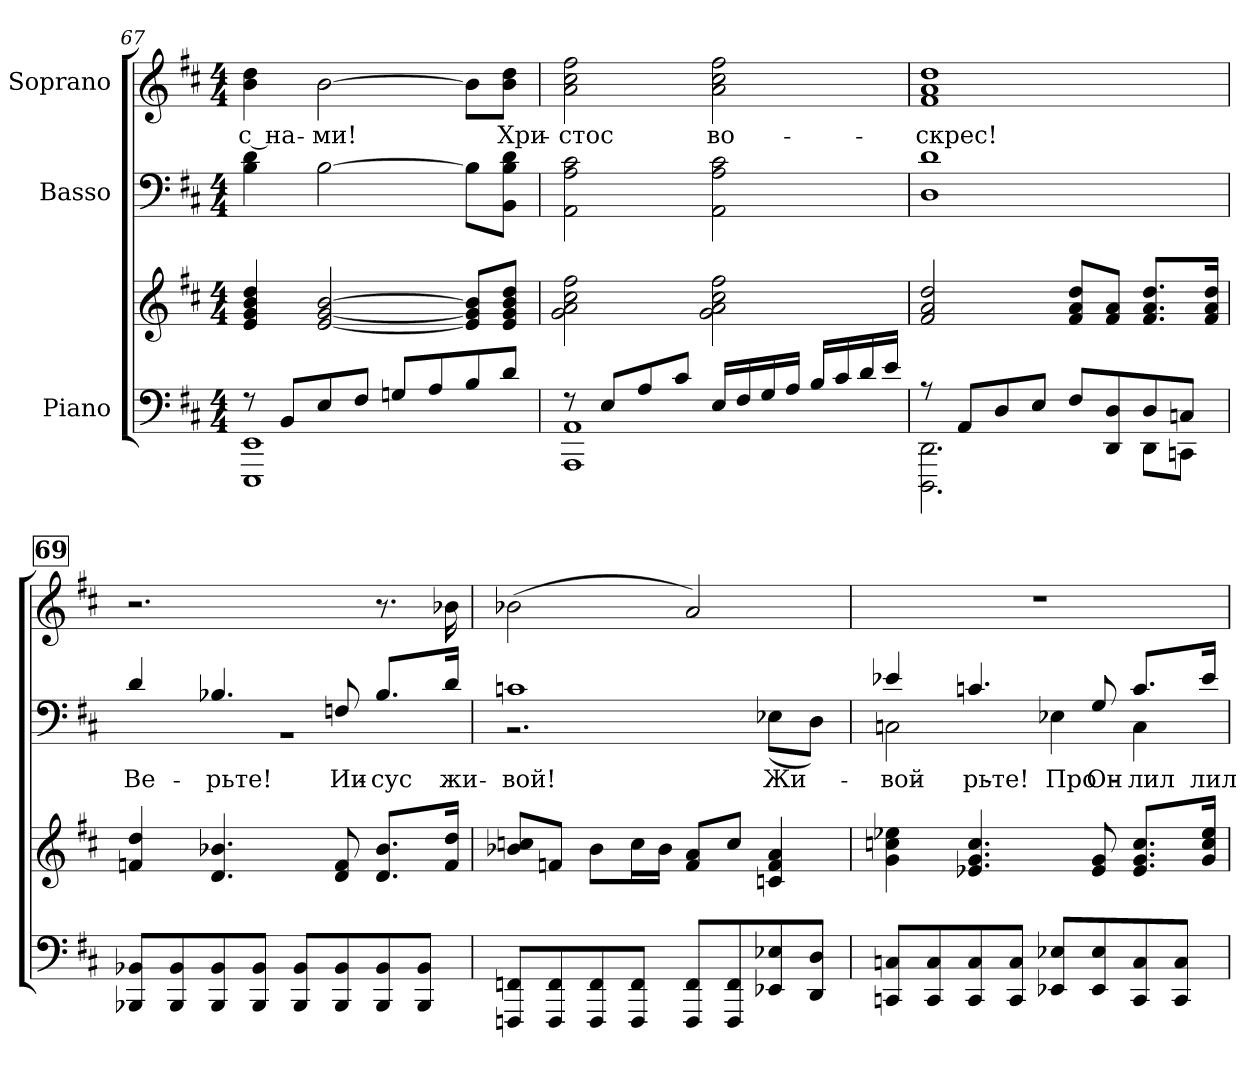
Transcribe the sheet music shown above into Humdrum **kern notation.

**kern	**kern	**kern	**text	**kern	**text
*part3	*part3	*part2	*part2	*part1	*part1
*staff4	*staff3	*staff2	*staff2	*staff1	*staff1
*I"Piano	*	*I"Basso	*	*I"Soprano	*
*clefF4	*clefG2	*clefF4	*	*clefG2	*
*k[f#c#]	*k[f#c#]	*k[f#c#]	*	*k[f#c#]	*
*D:	*D:	*D:	*	*D:	*
*M4/4	*M4/4	*M4/4	*	*M4/4	*
=67	=67	=67	=67	=67	=67
*^	*	*	*	*	*
!	!	!	!	!	!	!LO:LY:b:color=#000000
8r	1EEEi 1EEi	4ei/ 4gi 4bi 4ddi	4Bi\ 4di	.	4bi\ 4ddi	с на-
8BBi/L	.	.	.	.	.	.
!	!	!	!	!	!	!LO:LY:b:color=#000000
8Ei/	.	[<2ei/ [<2gi [>2bi	[>2Bi\	.	[>2bi\	-ми!
8F#i/J	.	.	.	.	.	.
8Gni/L	.	.	.	.	.	.
8Ai/	.	.	.	.	.	.
8Bi/	.	8ei/] 8gi] 8bi]L	8Bi\L]	.	8bi\L]	.
!	!	!	!	!	!	!LO:LY:b:color=#000000
8di/J	.	8ei/ 8gi 8bi 8ddiJ	8BBi\ 8Bi 8diJ	.	8bi\ 8ddiJ	Хри-
!!LO:LB:g=z
=68	=68	=68	=68	=68	=68	=68
!	!	!	!	!	!	!LO:LY:b:color=#000000
8r	1AAAi 1AAi	2gi\ 2ai 2cc#i 2ff#i	2AAi\ 2Ai 2c#i	.	2ai\ 2cc#i 2ff#i	-стос
8Ei/L	.	.	.	.	.	.
8Ai/	.	.	.	.	.	.
8c#i/J	.	.	.	.	.	.
!	!	!	!	!	!	!LO:LY:b:color=#000000
16Ei/LL	.	2gi\ 2ai 2cc#i 2ff#i	2AAi\ 2Ai 2c#i	.	2ai\ 2cc#i 2ff#i	во-
16F#i/	.	.	.	.	.	.
16Gi/	.	.	.	.	.	.
16Ai/JJ	.	.	.	.	.	.
16Bi/LL	.	.	.	.	.	.
16c#i/	.	.	.	.	.	.
16di/	.	.	.	.	.	.
16ei/JJ	.	.	.	.	.	.
=69	=69	=69	=69	=69	=69	=69
!	!	!	!	!	!	!LO:LY:b:color=#000000
8r	2.DDDi\ 2.DDi	2f#i/ 2ai 2ddi	1Di 1di	.	1f#i 1ai 1ddi	-скрес!
8AAi/L	.	.	.	.	.	.
8Di/	.	.	.	.	.	.
8Ei/J	.	.	.	.	.	.
8F#i/L	.	8f#i/ 8ai 8ddiL	.	.	.	.
8DDi/ 8Di	.	8f#i/ 8aiJ	.	.	.	.
8Di/	8DDi\L	8.f#i/ 8.ai 8.ddiL	.	.	.	.
8Cni/J	8CCni\J	.	.	.	.	.
.	.	16f#i/ 16ai 16ddiJk	.	.	.	.
*v	*v	*	*	*	*	*
!!LO:REH:place=s1:B:color=#000000:enc=box:fs=12.5566:t=69
=70	=70	=70	=70	=70	=70
!	!	!	!LO:LY:a:color=#000000	!	!
*	*	*^	*	*	*
8BBB-Xi/ 8BB-XiL	4fni/ 4ddi	4di/	1r	Ве-	2.r	.
8BBB-i/ 8BB-i	.	.	.	.	.	.
!	!	!	!	!LO:LY:a:color=#000000	!	!
8BBB-i/ 8BB-i	4.di/ 4.b-Xi	4.B-Xi/	.	-рьте!	.	.
8BBB-i/ 8BB-iJ	.	.	.	.	.	.
8BBB-i/ 8BB-iL	.	.	.	.	.	.
!	!	!	!	!LO:LY:a:color=#000000	!	!
8BBB-i/ 8BB-i	8di/ 8fi	8Fni/	.	Ии-	.	.
!	!	!	!	!LO:LY:a:color=#000000	!	!
8BBB-i/ 8BB-i	8.di/ 8.b-iL	8.B-i/L	.	-сус	8.r	.
8BBB-i/ 8BB-iJ	.	.	.	.	.	.
!	!	!	!	!LO:LY:a:color=#000000	!	!
.	16fi/ 16ddiJk	16di/Jk	.	жи-	16b-Xi\	.
=71	=71	=71	=71	=71	=71	=71
!	!	!	!	!LO:LY:a:color=#000000	!	!
8FFFni/ 8FFniL	8b-Xi/ 8ccniL	1cni	2.r	-вой!	(2b-Xi\	.
8FFFi/ 8FFi	8fni/J	.	.	.	.	.
8FFFi/ 8FFi	8b-i\L	.	.	.	.	.
8FFFi/ 8FFiJ	16cci\L	.	.	.	.	.
.	16b-i\JJ	.	.	.	.	.
8FFFi/ 8FFiL	8fi/ 8aiL	.	.	.	2ai/)	.
8FFFi/ 8FFi	8cci/J	.	.	.	.	.
!	!	!	!	!LO:LY:b:color=#000000	!	!
8EE-Xi/ 8E-Xi	4cni/ 4fi 4ai	.	(8E-Xi\L	Жи-	.	.
8DDi/ 8DiJ	.	.	8Di\J)	.	.	.
!!LO:LB:g=z
=72	=72	=72	=72	=72	=72	=72
!	!	!	!	!LO:LY:a:color=#000000	!	!
!	!	!	!	!LO:LY:b:color=#000000	!	!
8CCni/ 8CniL	4gi\ 4ccni 4ee-Xi	4e-Xi/	2Cni\	-вой	1r	.
8CCi/ 8Ci	.	.	.	.	.	.
!	!	!	!	!LO:LY:a:color=#000000	!	!
8CCi/ 8Ci	4.e-Xi/ 4.gi 4.cci	4.cni/	.	рьте!	.	.
8CCi/ 8CiJ	.	.	.	.	.	.
!	!	!	!	!LO:LY:b:color=#000000	!	!
8EE-Xi/ 8E-XiL	.	.	4E-Xi\	Про-	.	.
!	!	!	!	!LO:LY:a:color=#000000	!	!
8EE-i/ 8E-i	8e-i/ 8gi	8Gi/	.	-Он	.	.
!	!	!	!	!LO:LY:a:color=#000000	!	!
!	!	!	!	!LO:LY:b:color=#000000	!	!
8CCi/ 8Ci	8.e-i/ 8.gi 8.cciL	8.ci/L	4Ci\	-лил	.	.
8CCi/ 8CiJ	.	.	.	.	.	.
!	!	!	!	!LO:LY:a:color=#000000	!	!
.	16gi/ 16cci 16ee-iJk	16e-i/Jk	.	лил	.	.
*	*	*v	*v	*	*	*
=	=	=	=	=	=
*-	*-	*-	*-	*-	*-
